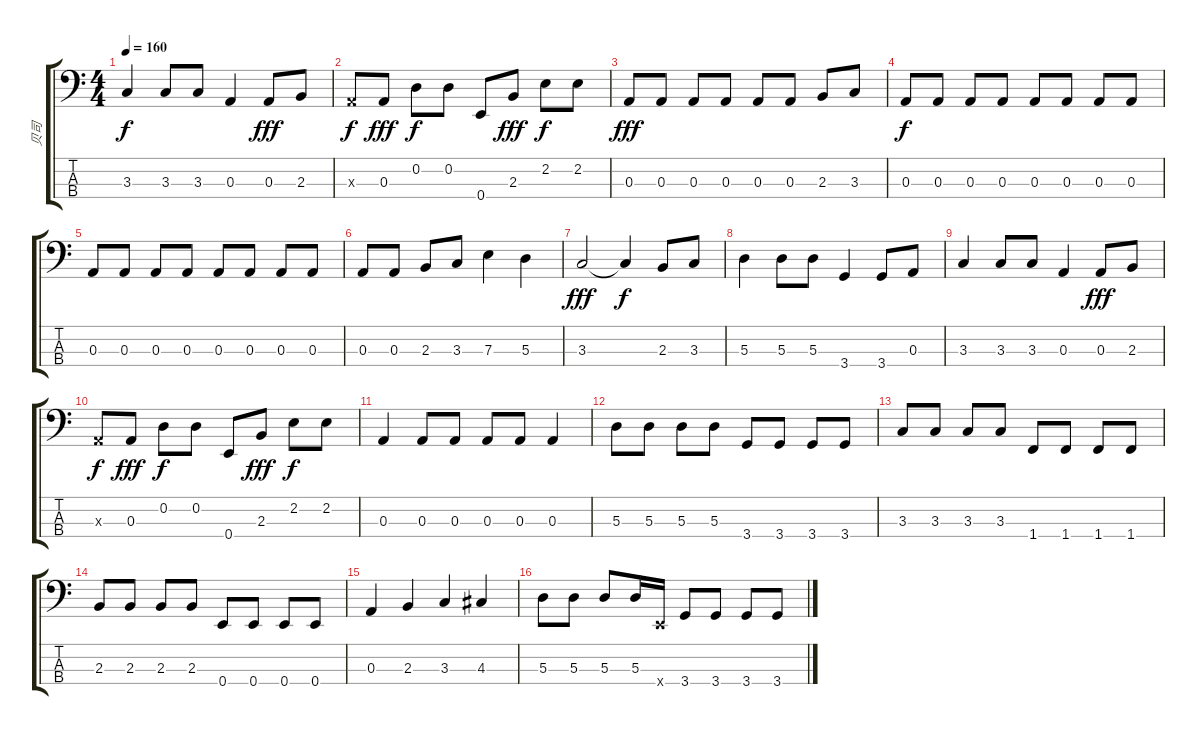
\track ("贝司" "贝司") {instrument electricbassfinger}
\staff {score tabs}
\tuning (G2 D2 A1 E1) {hide}
\ts (4 4)
\tempo 160
\clef f4
\ks c
3.3.4{dy f} 3.3.8 3.3.8 0.3.4 0.3.8{dy fff} 2.3.8 |
0.3{x}.8{dy f} 0.3.8{dy fff} 0.2.8{dy f} 0.2.8 0.4.8 2.3.8{dy fff} 2.2.8{dy f} 2.2.8 |
0.3.8{dy fff} 0.3.8 0.3.8 0.3.8 0.3.8 0.3.8 2.3.8 3.3.8 |
0.3.8{dy f} 0.3.8 0.3.8 0.3.8 0.3.8 0.3.8 0.3.8 0.3.8 |
0.3.8 0.3.8 0.3.8 0.3.8 0.3.8 0.3.8 0.3.8 0.3.8 |
0.3.8 0.3.8 2.3.8 3.3.8 7.3.4 5.3.4 |
3.3.2{dy fff} 3.3{t}.4{dy f} 2.3.8 3.3.8 |
5.3.4 5.3.8 5.3.8 3.4.4 3.4.8 0.3.8 |
3.3.4 3.3.8 3.3.8 0.3.4 0.3.8{dy fff} 2.3.8 |
0.3{x}.8{dy f} 0.3.8{dy fff} 0.2.8{dy f} 0.2.8 0.4.8 2.3.8{dy fff} 2.2.8{dy f} 2.2.8 |
0.3.4 0.3.8 0.3.8 0.3.8 0.3.8 0.3.4 |
5.3.8 5.3.8 5.3.8 5.3.8 3.4.8 3.4.8 3.4.8 3.4.8 |
3.3.8 3.3.8 3.3.8 3.3.8 1.4.8 1.4.8 1.4.8 1.4.8 |
2.3.8 2.3.8 2.3.8 2.3.8 0.4.8 0.4.8 0.4.8 0.4.8 |
0.3.4 2.3.4 3.3.4 4.3.4 |
5.3.8 5.3.8 5.3.8 5.3.16 0.4{x}.16 3.4.8 3.4.8 3.4.8 3.4.8
